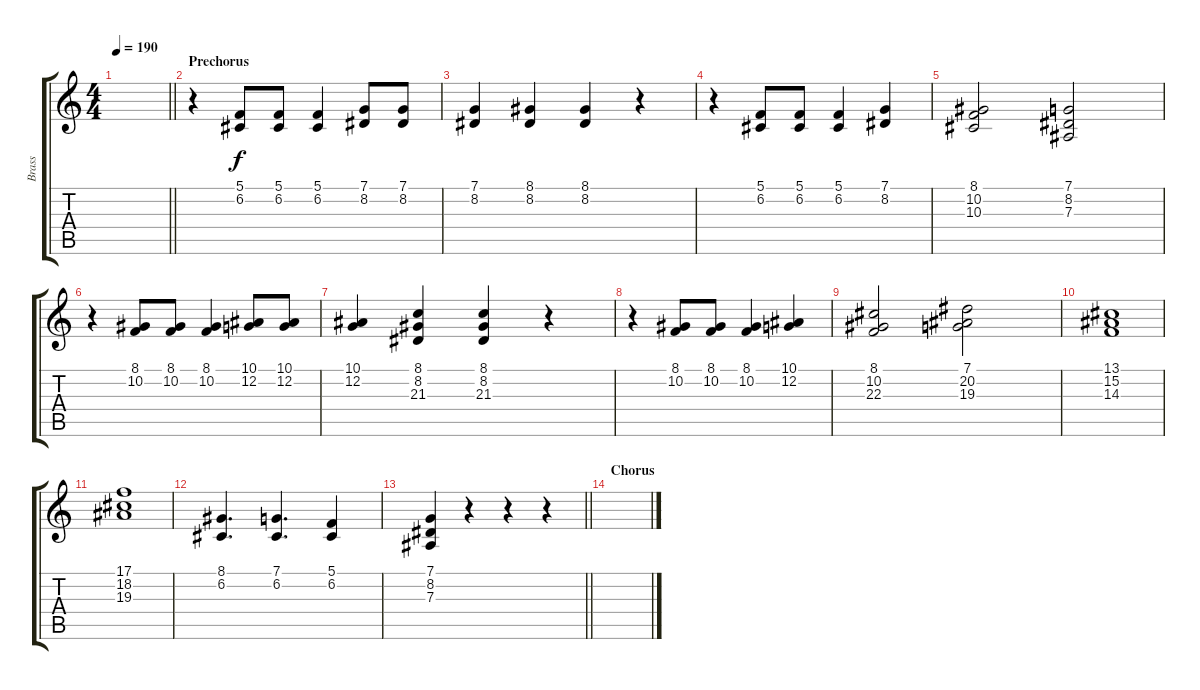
\track ("Brass" "Brass") {instrument brasssection}
\staff {score tabs}
\tuning (C4 G3 Eb3 Bb2 F2 C2) {hide}
\ts (4 4)
\tempo 190
\clef g2
\barLineRight lightlight
\ks c
|
\section ("" "Prechorus")
r.4 (5.1 6.2).8 (5.1 6.2).8 (5.1 6.2).4 (7.1 8.2).8 (7.1 8.2).8 |
(7.1 8.2).4 (8.1 8.2).4 (8.1 8.2).4 r.4 |
r.4 (5.1 6.2).8 (5.1 6.2).8 (5.1 6.2).4 (7.1 8.2).4 |
(8.1 10.2 10.3).2 (7.1 8.2 7.3).2 |
r.4 (8.1 10.2).8 (8.1 10.2).8 (8.1 10.2).4 (10.1 12.2).8 (10.1 12.2).8 |
(10.1 12.2).4 (8.1 8.2 21.3).4 (8.1 8.2 21.3).4 r.4 |
r.4 (8.1 10.2).8 (8.1 10.2).8 (8.1 10.2).4 (10.1 12.2).4 |
(8.1 10.2 22.3).2 (7.1 20.2 19.3).2 |
(13.1 15.2 14.3).1 |
(17.1 18.2 19.3).1 |
(8.1 6.2).4{d} (7.1 6.2).4{d} (5.1 6.2).4 |
\barLineRight lightlight
(7.1 8.2 7.3).4 r.4 r.4 r.4 |
\section ("" "Chorus")
